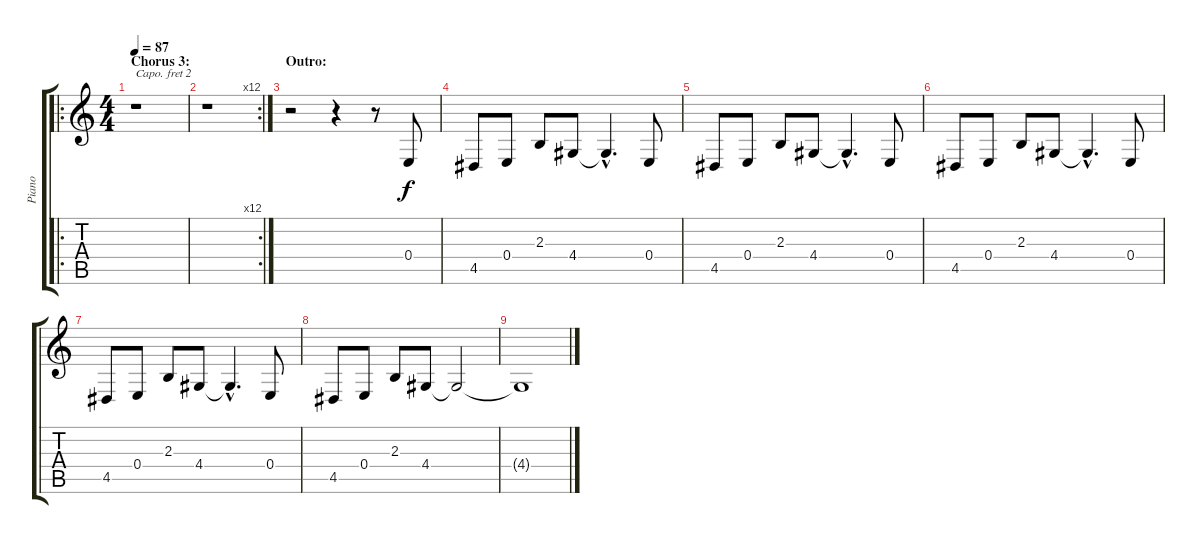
\track ("Piano" "Piano") {instrument acousticgrandpiano}
\staff {score tabs}
\capo 2
\tuning (E4 B3 G3 D3 A2 E2) {hide}
\ro
\ts (4 4)
\section ("" "Chorus 3:")
\tempo 87
\clef g2
\ks c
r.1{dy f} |
\rc 12
r.1 |
\section ("" "Outro:")
r.2 r.4 r.8 0.4.8 |
4.5.8 0.4.8 2.3.8 4.4.8 4.4{hac t}.4{d} 0.4.8 |
4.5.8 0.4.8 2.3.8 4.4.8 4.4{hac t}.4{d} 0.4.8 |
4.5.8 0.4.8 2.3.8 4.4.8 4.4{hac t}.4{d} 0.4.8 |
4.5.8 0.4.8 2.3.8 4.4.8 4.4{hac t}.4{d} 0.4.8 |
4.5.8 0.4.8 2.3.8 4.4.8 4.4{t}.2 |
4.4{t}.1
